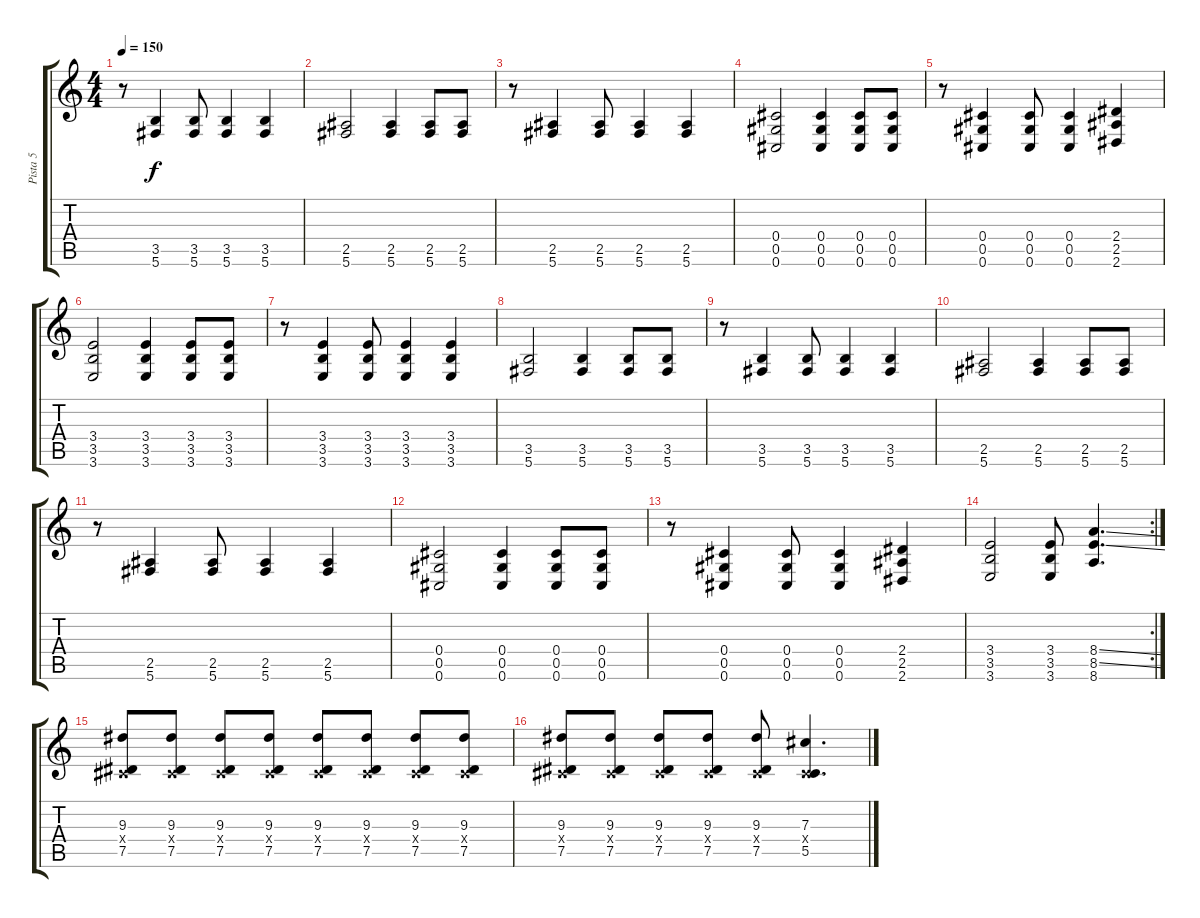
\track ("Pista 5" "Pista 5") {instrument distortionguitar}
\staff {score tabs}
\tuning (Eb4 Bb3 Gb3 Db3 Ab2 Db2) {hide}
\ts (4 4)
\tempo 150
\clef g2
\ks c
r.8{dy f} (3.5 5.6).4 (3.5 5.6).8 (3.5 5.6).4 (3.5 5.6).4 |
(2.5 5.6).2 (2.5 5.6).4 (2.5 5.6).8 (2.5 5.6).8 |
r.8 (2.5 5.6).4 (2.5 5.6).8 (2.5 5.6).4 (2.5 5.6).4 |
(0.4 0.5 0.6).2 (0.4 0.5 0.6).4 (0.4 0.5 0.6).8 (0.4 0.5 0.6).8 |
r.8 (0.4 0.5 0.6).4 (0.4 0.5 0.6).8 (0.4 0.5 0.6).4 (2.4 2.5 2.6).4 |
(3.4 3.5 3.6).2 (3.4 3.5 3.6).4 (3.4 3.5 3.6).8 (3.4 3.5 3.6).8 |
r.8 (3.4 3.5 3.6).4 (3.4 3.5 3.6).8 (3.4 3.5 3.6).4 (3.4 3.5 3.6).4 |
(3.5 5.6).2 (3.5 5.6).4 (3.5 5.6).8 (3.5 5.6).8 |
r.8 (3.5 5.6).4 (3.5 5.6).8 (3.5 5.6).4 (3.5 5.6).4 |
(2.5 5.6).2 (2.5 5.6).4 (2.5 5.6).8 (2.5 5.6).8 |
r.8 (2.5 5.6).4 (2.5 5.6).8 (2.5 5.6).4 (2.5 5.6).4 |
(0.4 0.5 0.6).2 (0.4 0.5 0.6).4 (0.4 0.5 0.6).8 (0.4 0.5 0.6).8 |
r.8 (0.4 0.5 0.6).4 (0.4 0.5 0.6).8 (0.4 0.5 0.6).4 (2.4 2.5 2.6).4 |
\rc 2
(3.4 3.5 3.6).2 (3.4 3.5 3.6).8 (8.4{ss} 8.5{ss} 8.6).4{d} |
(9.3 0.4{x} 7.5).8 (9.3 0.4{x} 7.5).8 (9.3 0.4{x} 7.5).8 (9.3 0.4{x} 7.5).8 (9.3 0.4{x} 7.5).8 (9.3 0.4{x} 7.5).8 (9.3 0.4{x} 7.5).8 (9.3 0.4{x} 7.5).8 |
(9.3 0.4{x} 7.5).8 (9.3 0.4{x} 7.5).8 (9.3 0.4{x} 7.5).8 (9.3 0.4{x} 7.5).8 (9.3 0.4{x} 7.5).8 (7.3 0.4{x} 5.5).4{d}
